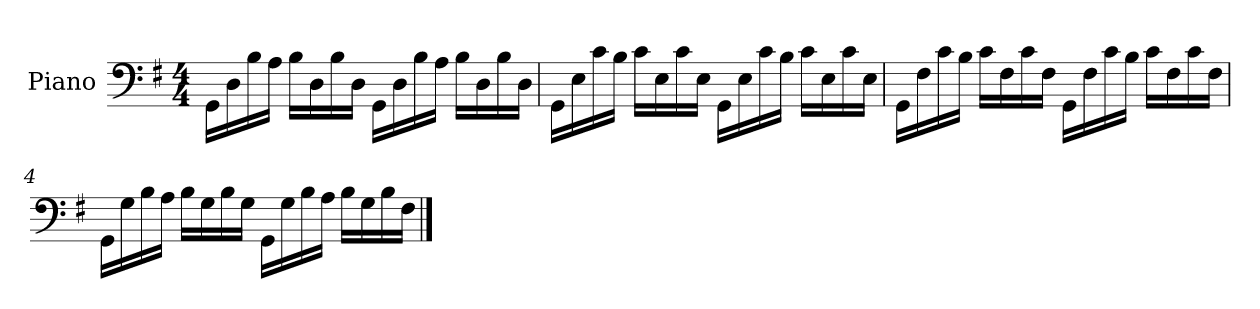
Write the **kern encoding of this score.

**kern
*part1
*staff1
*I"Piano
*I'Pno.
*clefF4
*k[f#]
*M4/4
=1
16GG\LL
16D\
16B\
16A\JJ
16B\LL
16D\
16B\
16D\JJ
16GG\LL
16D\
16B\
16A\JJ
16B\LL
16D\
16B\
16D\JJ
=2
16GG\LL
16E\
16c\
16B\JJ
16c\LL
16E\
16c\
16E\JJ
16GG\LL
16E\
16c\
16B\JJ
16c\LL
16E\
16c\
16E\JJ
=3
16GG\LL
16F#\
16c\
16B\JJ
16c\LL
16F#\
16c\
16F#\JJ
16GG\LL
16F#\
16c\
16B\JJ
16c\LL
16F#\
16c\
16F#\JJ
!!LO:LB:g=z
=4
16GG\LL
16G\
16B\
16A\JJ
16B\LL
16G\
16B\
16G\JJ
16GG\LL
16G\
16B\
16A\JJ
16B\LL
16G\
16B\
16F#\JJ
==
*-
